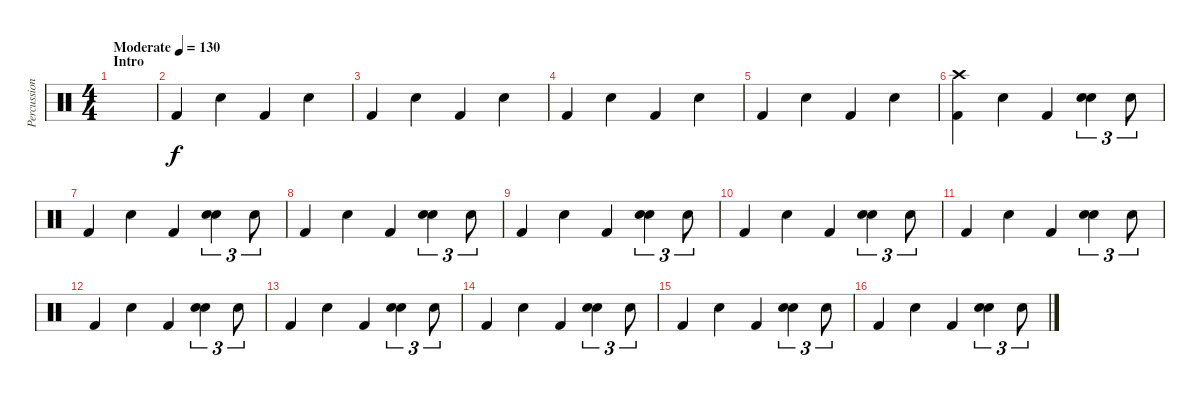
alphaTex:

\track ("Percussion" "Percussion") {instrument percussion}
\staff {score}
\articulation defaults
\ts (4 4)
\section ("" "Intro")
\tempo (130 "Moderate")
\clef neutral
\ks c
|
"Kick (hit) 2".4 "Snare (hit) 2".4 "Kick (hit) 2".4 "Snare (hit) 2".4 |
"Kick (hit) 2".4 "Snare (hit) 2".4 "Kick (hit) 2".4 "Snare (hit) 2".4 |
"Kick (hit) 2".4 "Snare (hit) 2".4 "Kick (hit) 2".4 "Snare (hit) 2".4 |
"Kick (hit) 2".4 "Snare (hit) 2".4 "Kick (hit) 2".4 "Snare (hit) 2".4 |
("Crash high (hit)" "Kick (hit) 2").4 "Snare (hit) 2".4 "Kick (hit) 2".4 ("Hand Clap (hit)" "Snare (hit) 2").4{tu (3 2)} "Hand Clap (hit)".8{tu (3 2)} |
"Kick (hit) 2".4 "Snare (hit) 2".4 "Kick (hit) 2".4 ("Hand Clap (hit)" "Snare (hit) 2").4{tu (3 2)} "Hand Clap (hit)".8{tu (3 2)} |
"Kick (hit) 2".4 "Snare (hit) 2".4 "Kick (hit) 2".4 ("Hand Clap (hit)" "Snare (hit) 2").4{tu (3 2)} "Hand Clap (hit)".8{tu (3 2)} |
"Kick (hit) 2".4 "Snare (hit) 2".4 "Kick (hit) 2".4 ("Hand Clap (hit)" "Snare (hit) 2").4{tu (3 2)} "Hand Clap (hit)".8{tu (3 2)} |
"Kick (hit) 2".4 "Snare (hit) 2".4 "Kick (hit) 2".4 ("Hand Clap (hit)" "Snare (hit) 2").4{tu (3 2)} "Hand Clap (hit)".8{tu (3 2)} |
"Kick (hit) 2".4 "Snare (hit) 2".4 "Kick (hit) 2".4 ("Hand Clap (hit)" "Snare (hit) 2").4{tu (3 2)} "Hand Clap (hit)".8{tu (3 2)} |
"Kick (hit) 2".4 "Snare (hit) 2".4 "Kick (hit) 2".4 ("Hand Clap (hit)" "Snare (hit) 2").4{tu (3 2)} "Hand Clap (hit)".8{tu (3 2)} |
"Kick (hit) 2".4 "Snare (hit) 2".4 "Kick (hit) 2".4 ("Hand Clap (hit)" "Snare (hit) 2").4{tu (3 2)} "Hand Clap (hit)".8{tu (3 2)} |
"Kick (hit) 2".4 "Snare (hit) 2".4 "Kick (hit) 2".4 ("Hand Clap (hit)" "Snare (hit) 2").4{tu (3 2)} "Hand Clap (hit)".8{tu (3 2)} |
"Kick (hit) 2".4 "Snare (hit) 2".4 "Kick (hit) 2".4 ("Hand Clap (hit)" "Snare (hit) 2").4{tu (3 2)} "Hand Clap (hit)".8{tu (3 2)} |
"Kick (hit) 2".4 "Snare (hit) 2".4 "Kick (hit) 2".4 ("Hand Clap (hit)" "Snare (hit) 2").4{tu (3 2)} "Hand Clap (hit)".8{tu (3 2)}
